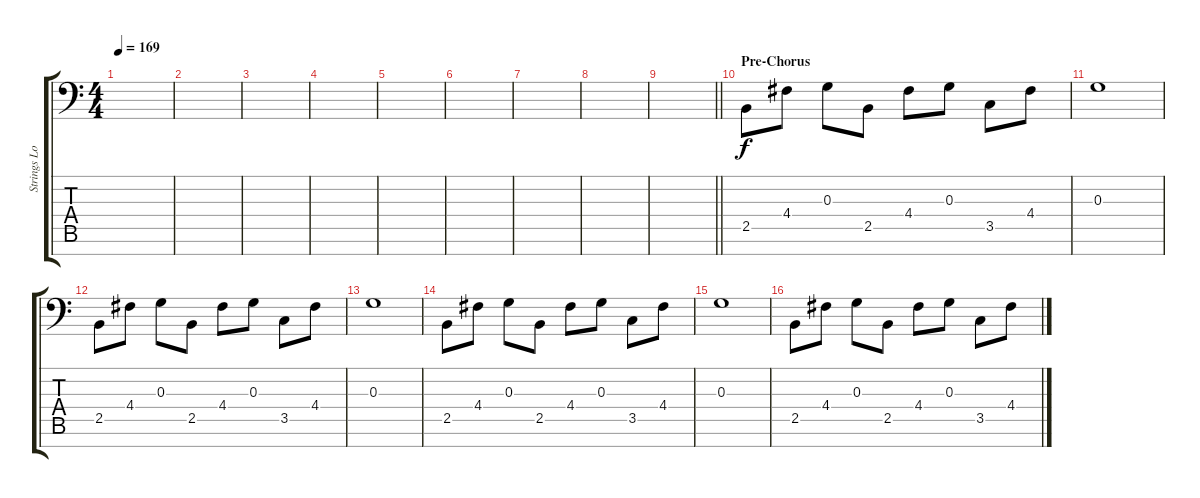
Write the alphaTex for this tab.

\track ("Strings Low" "Strings Lo") {instrument stringensemble1}
\staff {score tabs}
\tuning (E4 B3 G3 D3 A2 E2 A1) {hide}
\ts (4 4)
\tempo 169
\clef f4
\ks c
|
|
|
|
|
|
|
|
\barLineRight lightlight
|
\section ("" "Pre-Chorus")
2.5.8 4.4.8 0.3.8 2.5.8 4.4.8 0.3.8 3.5.8 4.4.8 |
0.3.1 |
2.5.8 4.4.8 0.3.8 2.5.8 4.4.8 0.3.8 3.5.8 4.4.8 |
0.3.1 |
2.5.8 4.4.8 0.3.8 2.5.8 4.4.8 0.3.8 3.5.8 4.4.8 |
0.3.1 |
2.5.8 4.4.8 0.3.8 2.5.8 4.4.8 0.3.8 3.5.8 4.4.8
